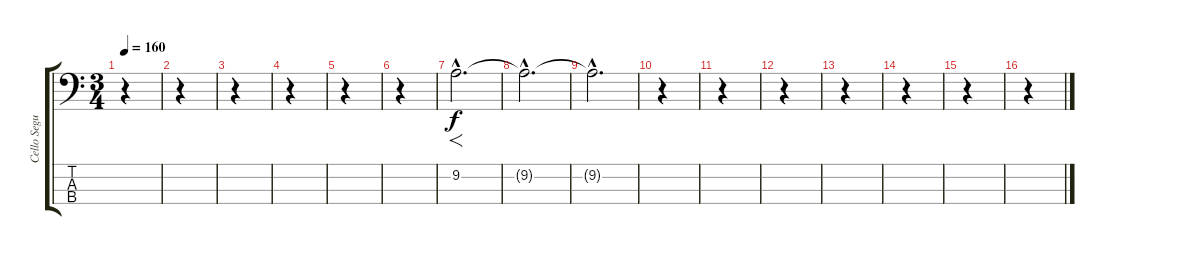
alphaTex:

\track ("Cello Segundo" "Cello Segu") {instrument cello}
\staff {score tabs}
\tuning (C4 C3 C2 C1) {hide}
\ts (3 4)
\tempo 160
\clef f4
\ks c
r.4{dy f} |
r.4 |
r.4 |
r.4 |
r.4 |
r.4 |
9.2{hac}.2{f d} |
9.2{hac t}.2{d} |
9.2{hac t}.2{d} |
r.4 |
r.4 |
r.4 |
r.4 |
r.4 |
r.4 |
r.4
